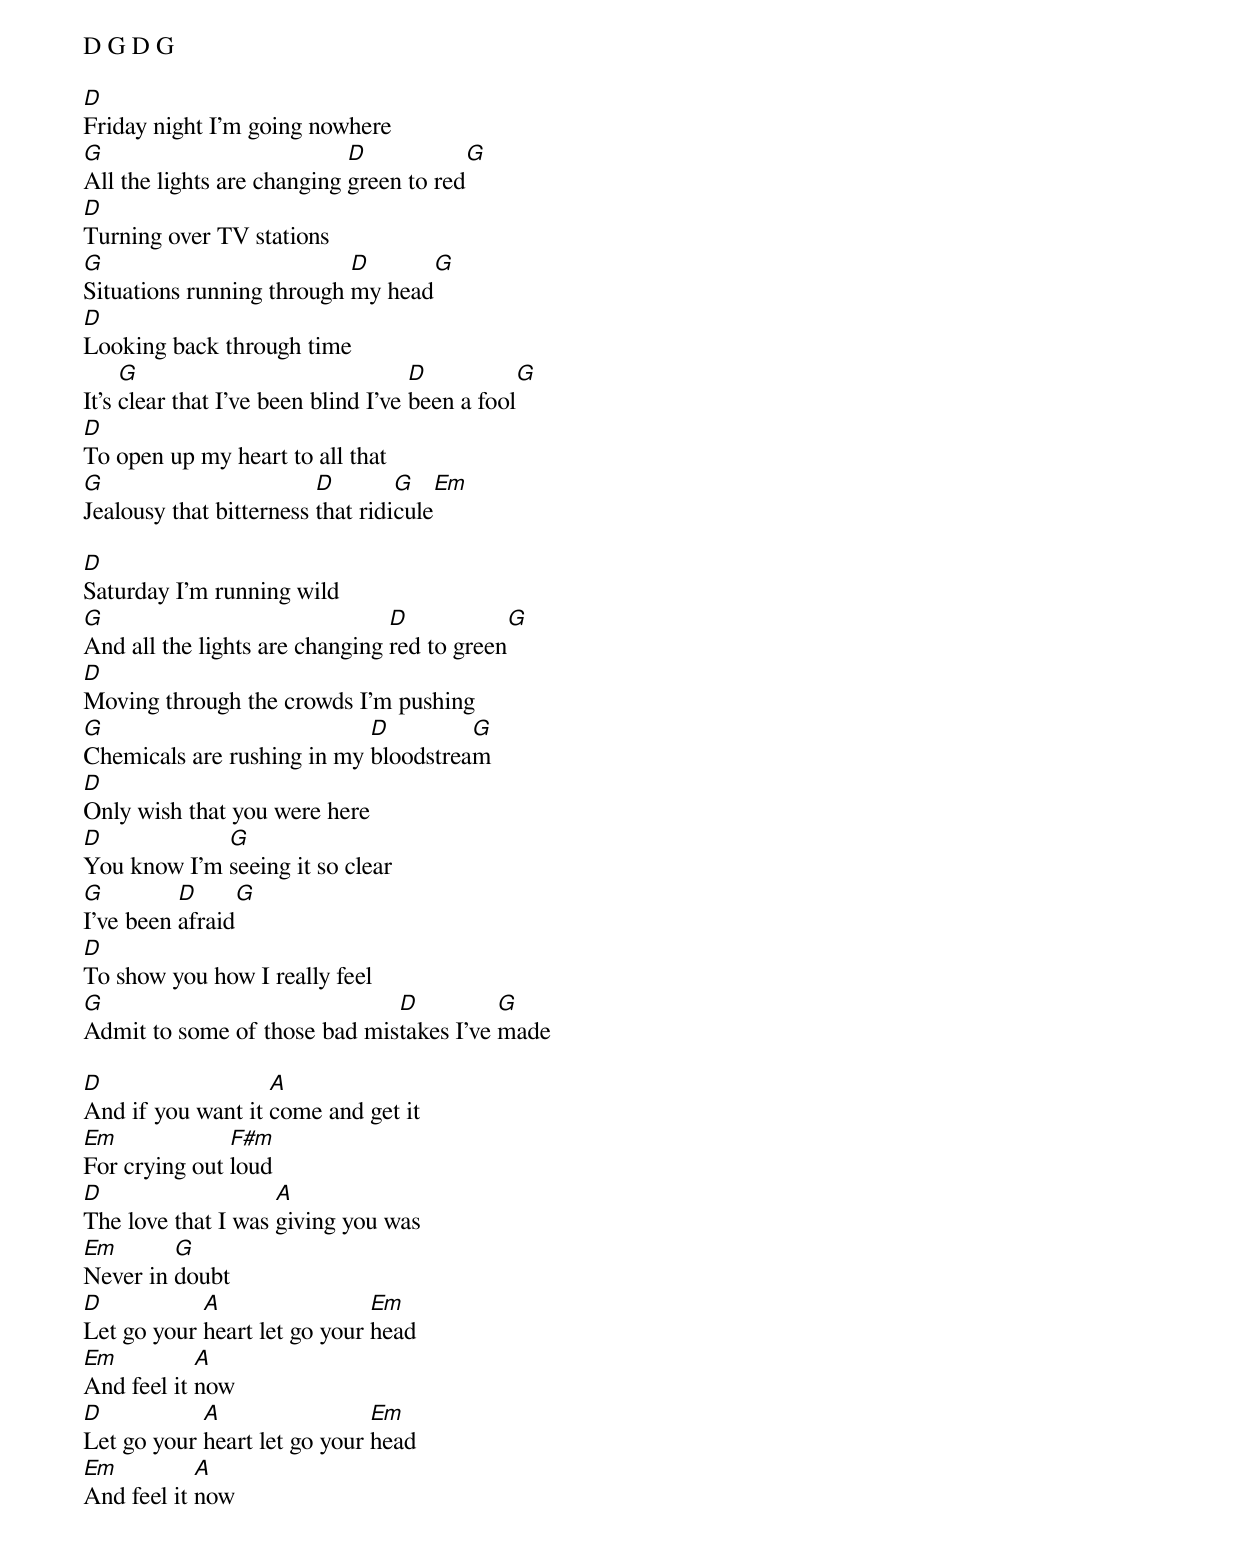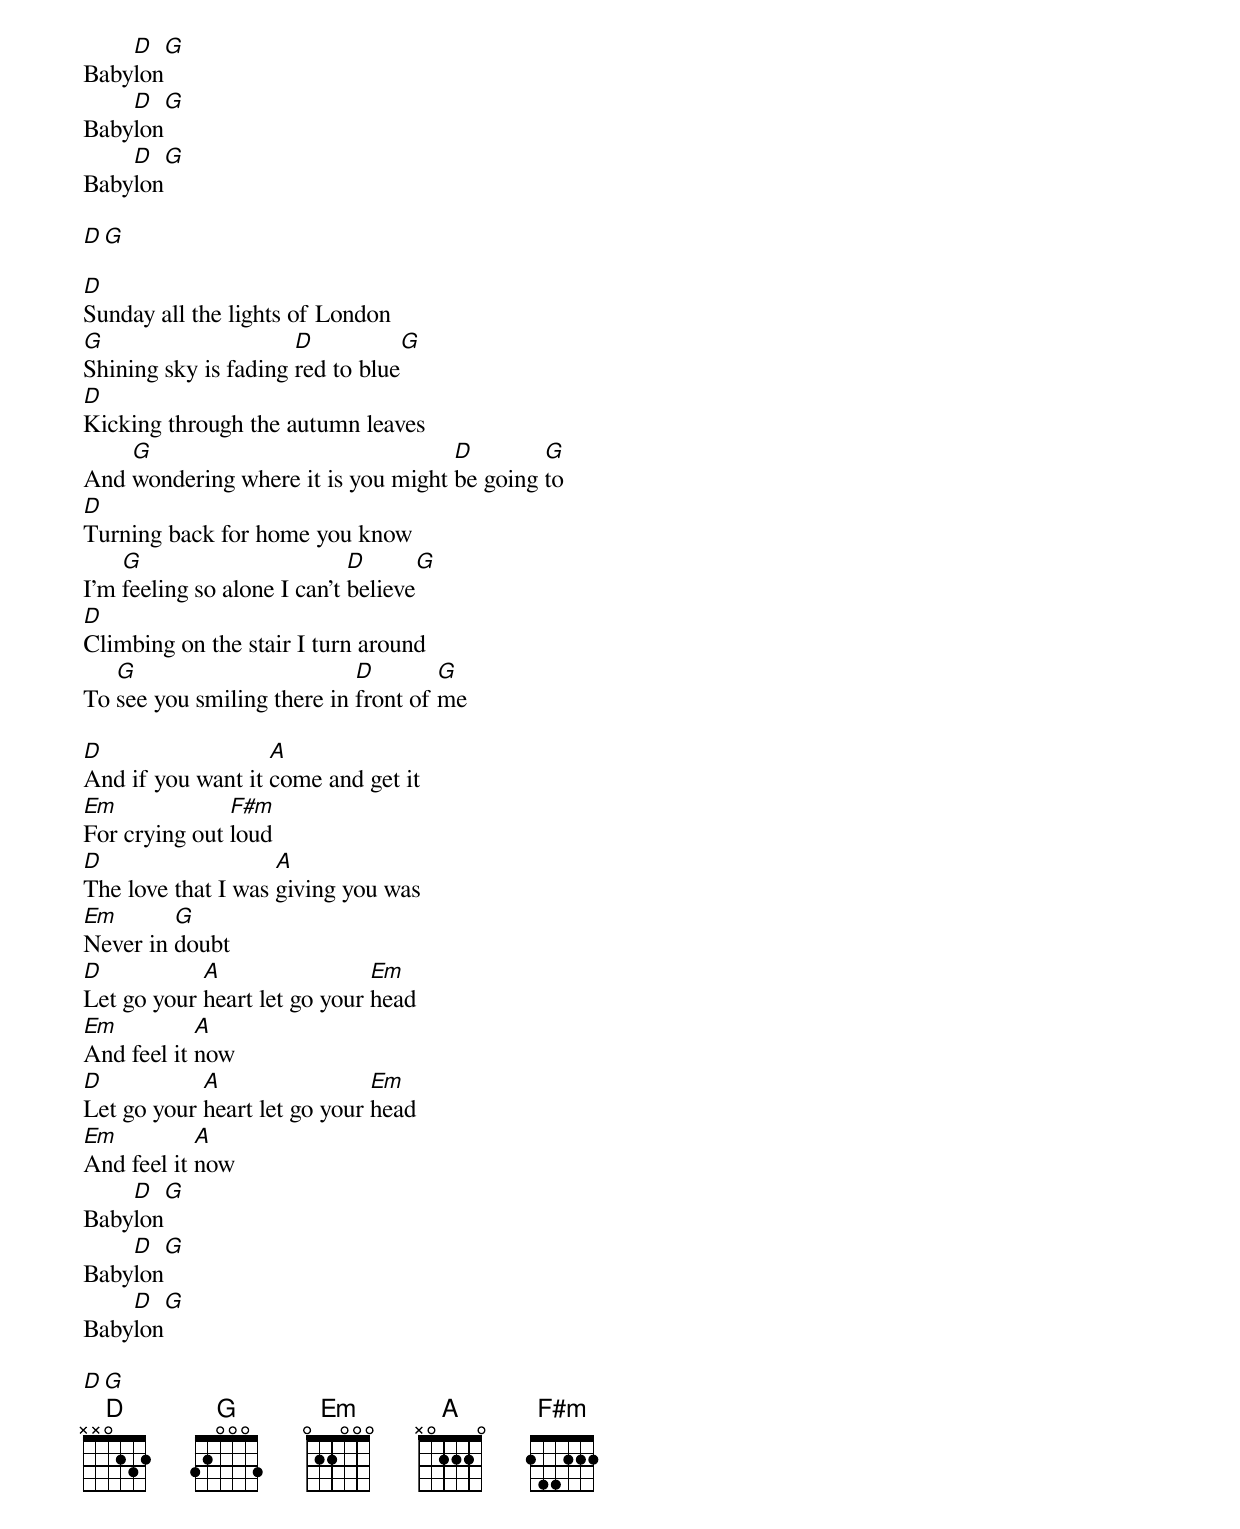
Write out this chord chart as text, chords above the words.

D G D G

D
Friday night I'm going nowhere
G                           D           G
All the lights are changing green to red
D
Turning over TV stations
G                          D      G
Situations running through my head
D
Looking back through time
     G                               D          G
It's clear that I've been blind I've been a fool
D
To open up my heart to all that
G                        D        G   Em
Jealousy that bitterness that ridicule

D
Saturday I'm running wild
G                               D           G
And all the lights are changing red to green
D
Moving through the crowds I'm pushing
G                           D         G
Chemicals are rushing in my bloodstream
D
Only wish that you were here
D            G
You know I'm seeing it so clear
G         D      G
I've been afraid
D
To show you how I really feel
G                             D          G
Admit to some of those bad mistakes I've made

D                  A
And if you want it come and get it
Em             F#m
For crying out loud
D                   A
The love that I was giving you was
Em       G
Never in doubt
D           A                 Em
Let go your heart let go your head
Em          A
And feel it now
D           A                 Em
Let go your heart let go your head
Em          A
And feel it now
    D      G
Babylon
    D      G
Babylon
    D      G
Babylon

D G

D
Sunday all the lights of London
G                     D          G
Shining sky is fading red to blue
D
Kicking through the autumn leaves
    G                               D        G
And wondering where it is you might be going to
D
Turning back for home you know
    G                        D      G
I'm feeling so alone I can't believe
D
Climbing on the stair I turn around
   G                        D        G
To see you smiling there in front of me

D                  A
And if you want it come and get it
Em             F#m
For crying out loud
D                   A
The love that I was giving you was
Em       G
Never in doubt
D           A                 Em
Let go your heart let go your head
Em          A
And feel it now
D           A                 Em
Let go your heart let go your head
Em          A
And feel it now
    D      G
Babylon
    D      G
Babylon
    D      G
Babylon

D G
